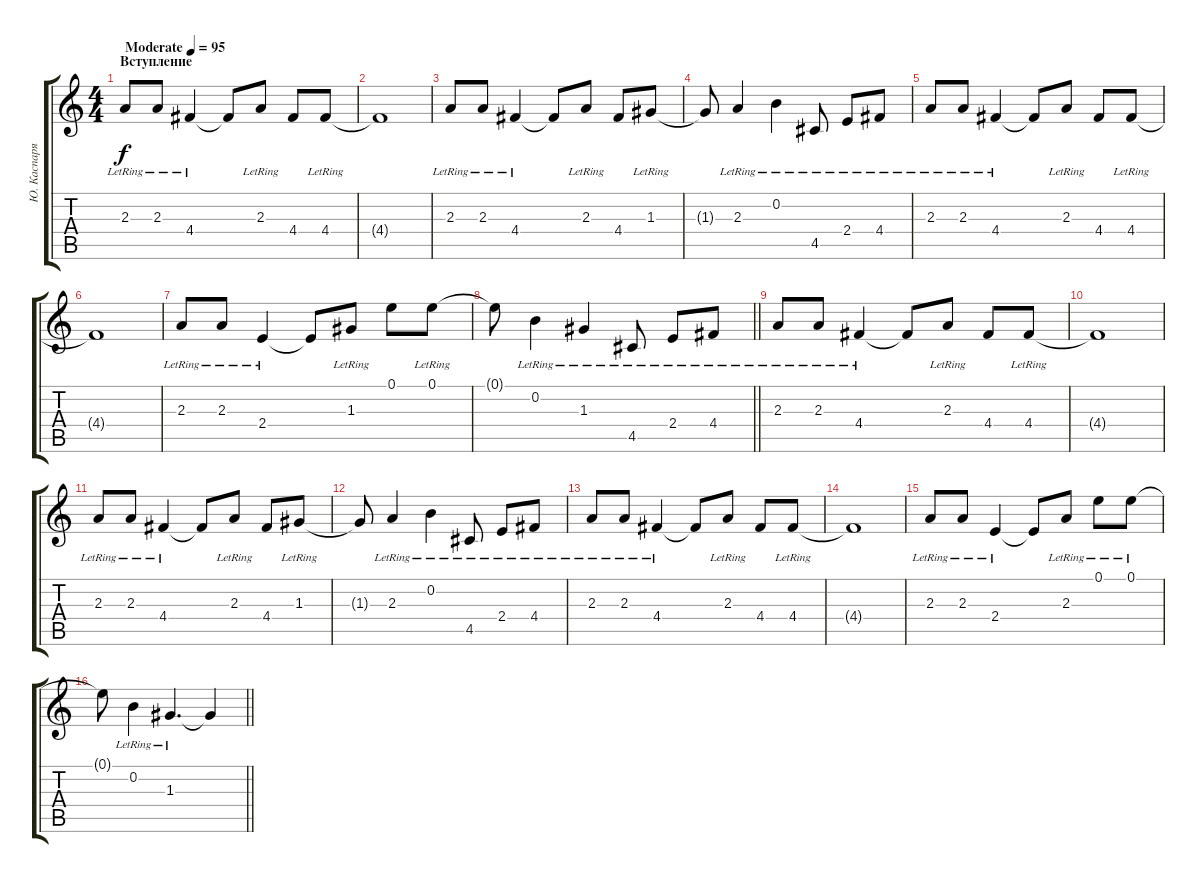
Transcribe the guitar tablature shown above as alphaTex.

\track ("Ю. Каспарян" "Ю. Каспаря") {instrument electricguitarmuted}
\staff {score tabs}
\tuning (E4 B3 G3 D3 A2 E2) {hide}
\ts (4 4)
\section ("" "Вступление")
\tempo (95 "Moderate")
\clef g2
\ks c
2.3{lr}.8{dy f instrument electricguitarmuted} 2.3{lr}.8 4.4{lr}.4 4.4{t}.8 2.3{lr}.8 4.4.8 4.4{lr}.8 |
4.4{t}.1 |
2.3{lr}.8 2.3{lr}.8 4.4{lr}.4 4.4{t}.8 2.3{lr}.8 4.4.8 1.3{lr}.8 |
1.3{t}.8 2.3{lr}.4 0.2{lr}.4 4.5{lr}.8 2.4{lr}.8 4.4{lr}.8 |
2.3{lr}.8 2.3{lr}.8 4.4{lr}.4 4.4{t}.8 2.3{lr}.8 4.4.8 4.4{lr}.8 |
4.4{t}.1 |
2.3{lr}.8 2.3{lr}.8 2.4{lr}.4 2.4{t}.8 1.3{lr}.8 0.1.8 0.1{lr}.8 |
\barLineRight lightlight
0.1{t}.8 0.2{lr}.4 1.3{lr}.4 4.5{lr}.8 2.4{lr}.8 4.4{lr}.8 |
2.3{lr}.8 2.3{lr}.8 4.4{lr}.4 4.4{t}.8 2.3{lr}.8 4.4.8 4.4{lr}.8 |
4.4{t}.1 |
2.3{lr}.8 2.3{lr}.8 4.4{lr}.4 4.4{t}.8 2.3{lr}.8 4.4.8 1.3{lr}.8 |
1.3{t}.8 2.3{lr}.4 0.2{lr}.4 4.5{lr}.8 2.4{lr}.8 4.4{lr}.8 |
2.3{lr}.8 2.3{lr}.8 4.4{lr}.4 4.4{t}.8 2.3{lr}.8 4.4.8 4.4{lr}.8 |
4.4{t}.1 |
2.3{lr}.8 2.3{lr}.8 2.4{lr}.4 2.4{t}.8 2.3{lr}.8 0.1{lr}.8 0.1{lr}.8 |
\barLineRight lightlight
0.1{t}.8 0.2{lr}.4 1.3{lr}.4{d} 1.3{t}.4
